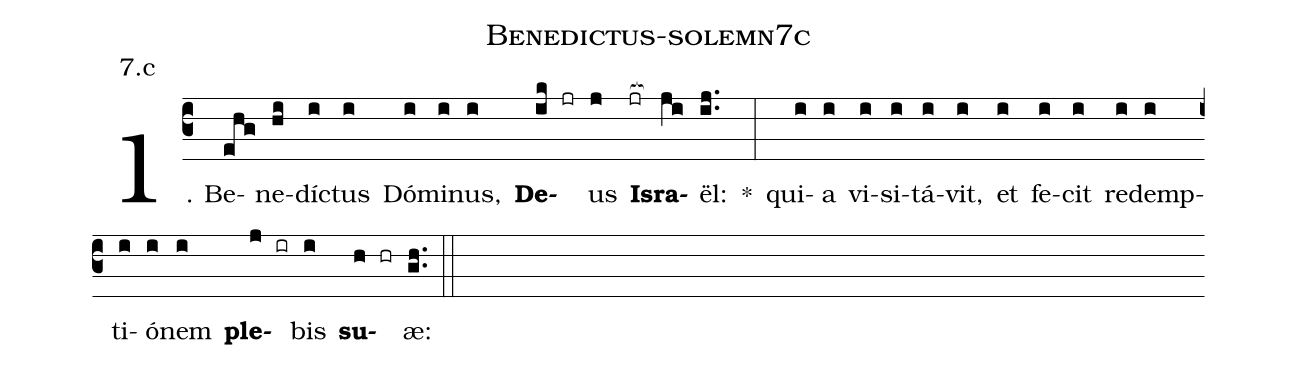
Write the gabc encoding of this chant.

name: Benedictus-solemn7c;
annotation: 7.c;
%%
(c3)1. Be(ehg)ne(hi)díc(i)tus(i) Dó(i)mi(i)nus,(i) <b>De</b>(ik jr)us(j) <b>Is</b>(jr[ocb:1{])<b>ra</b>(ji[ocb:0}])ël:(ij..) *(:) qui(i)a(i) vi(i)si(i)tá(i)vit,(i) et(i) fe(i)cit(i) red(i)emp(i)ti(i)ó(i)nem(i) <b>ple</b>(j ir)bis(i) <b>su</b>(h hr)æ:(gh..) (::)
